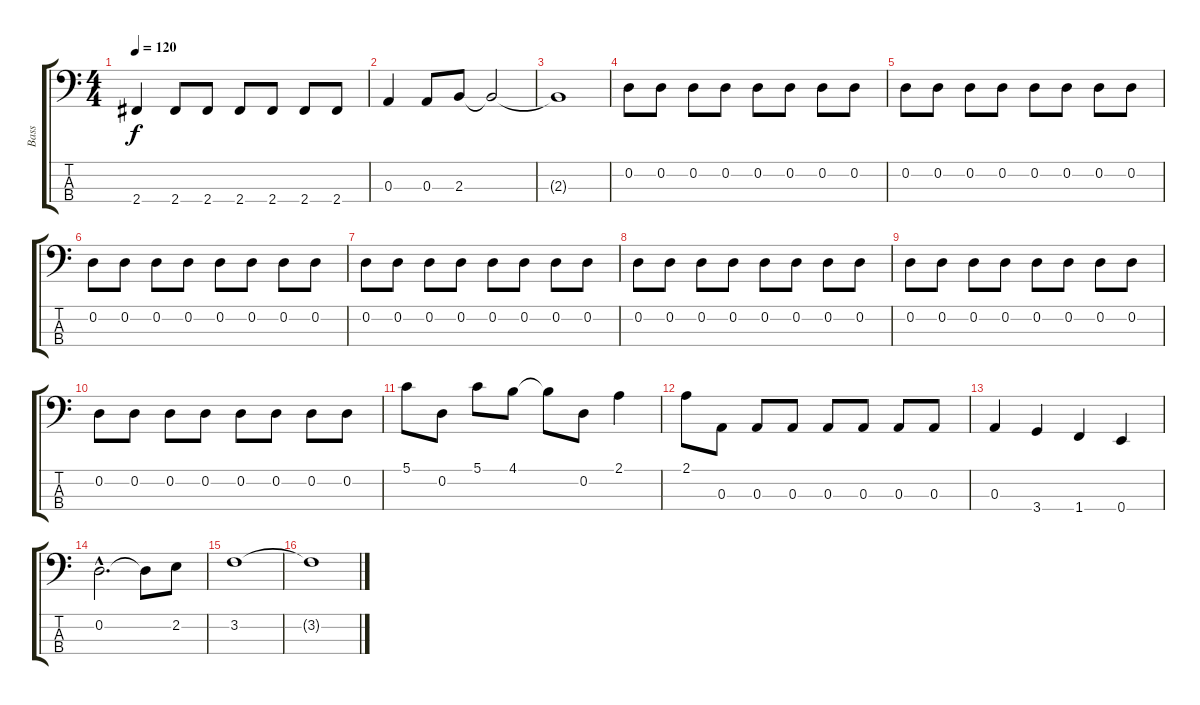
\track ("Bass" "Bass") {instrument electricbasspick}
\staff {score tabs}
\tuning (G2 D2 A1 E1) {hide}
\ts (4 4)
\tempo 120
\clef f4
\ks c
2.4.4{dy f} 2.4.8 2.4.8 2.4.8 2.4.8 2.4.8 2.4.8 |
0.3.4 0.3.8 2.3.8 2.3{t}.2 |
2.3{t}.1 |
0.2.8 0.2.8 0.2.8 0.2.8 0.2.8 0.2.8 0.2.8 0.2.8 |
0.2.8 0.2.8 0.2.8 0.2.8 0.2.8 0.2.8 0.2.8 0.2.8 |
0.2.8 0.2.8 0.2.8 0.2.8 0.2.8 0.2.8 0.2.8 0.2.8 |
0.2.8 0.2.8 0.2.8 0.2.8 0.2.8 0.2.8 0.2.8 0.2.8 |
0.2.8 0.2.8 0.2.8 0.2.8 0.2.8 0.2.8 0.2.8 0.2.8 |
0.2.8 0.2.8 0.2.8 0.2.8 0.2.8 0.2.8 0.2.8 0.2.8 |
0.2.8 0.2.8 0.2.8 0.2.8 0.2.8 0.2.8 0.2.8 0.2.8 |
5.1.8 0.2.8 5.1.8 4.1.8 4.1{t}.8 0.2.8 2.1.4 |
2.1.8 0.3.8 0.3.8 0.3.8 0.3.8 0.3.8 0.3.8 0.3.8 |
0.3.4 3.4.4 1.4.4 0.4.4 |
0.2{hac}.2{d} 0.2{t}.8 2.2.8 |
3.2.1 |
3.2{t}.1
